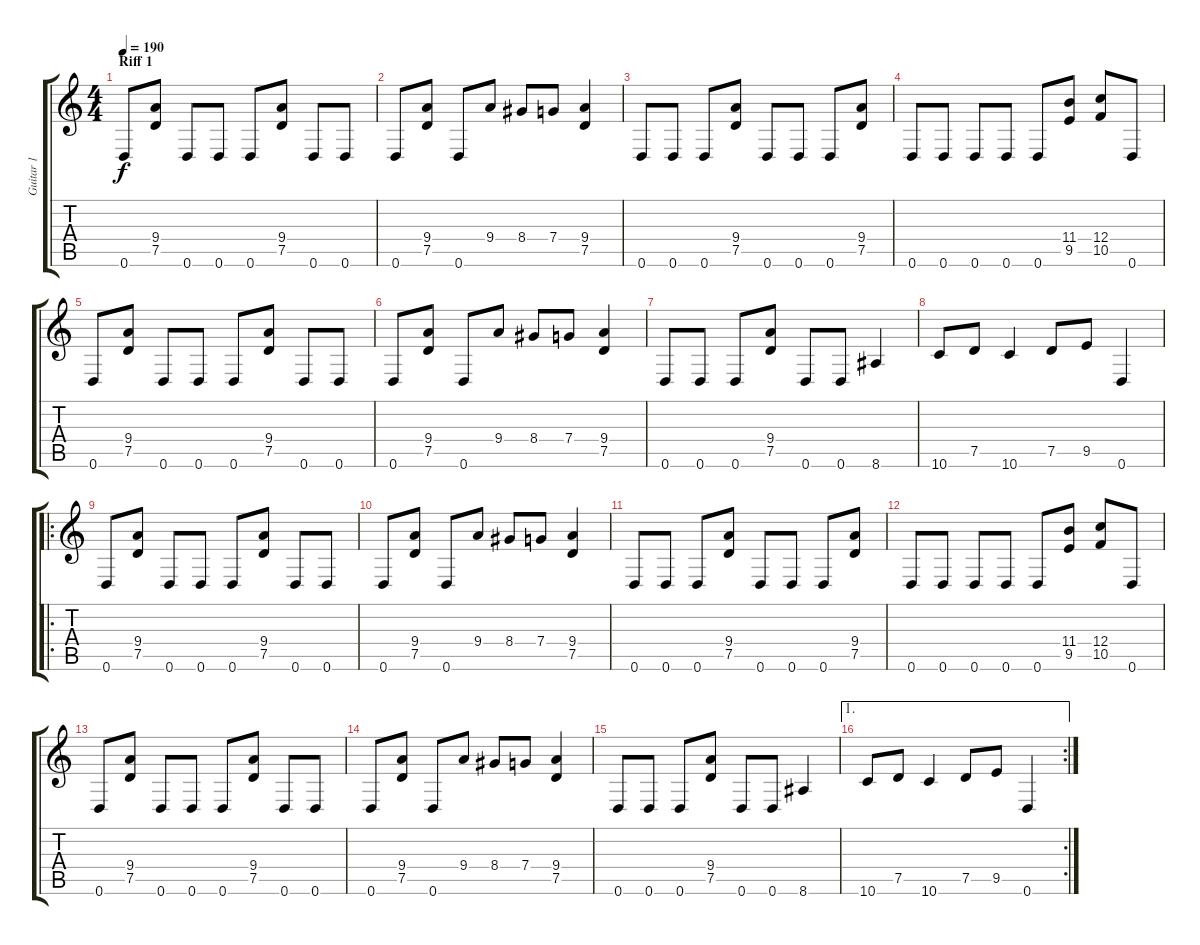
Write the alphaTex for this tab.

\track ("Guitar 1" "Guitar 1") {instrument distortionguitar}
\staff {score tabs}
\tuning (D4 A3 F3 C3 G2 D2) {hide}
\ts (4 4)
\section ("" "Riff 1")
\tempo 190
\clef g2
\ks c
0.6.8{dy f instrument distortionguitar} (9.4 7.5).8 0.6.8 0.6.8 0.6.8 (9.4 7.5).8 0.6.8 0.6.8 |
0.6.8 (9.4 7.5).8 0.6.8 9.4.8 8.4.8 7.4.8 (9.4 7.5).4 |
0.6.8 0.6.8 0.6.8 (9.4 7.5).8 0.6.8 0.6.8 0.6.8 (9.4 7.5).8 |
0.6.8 0.6.8 0.6.8 0.6.8 0.6.8 (11.4 9.5).8 (12.4 10.5).8 0.6.8 |
0.6.8 (9.4 7.5).8 0.6.8 0.6.8 0.6.8 (9.4 7.5).8 0.6.8 0.6.8 |
0.6.8 (9.4 7.5).8 0.6.8 9.4.8 8.4.8 7.4.8 (9.4 7.5).4 |
0.6.8 0.6.8 0.6.8 (9.4 7.5).8 0.6.8 0.6.8 8.6.4 |
10.6.8 7.5.8 10.6.4 7.5.8 9.5.8 0.6.4 |
\ro
0.6.8 (9.4 7.5).8 0.6.8 0.6.8 0.6.8 (9.4 7.5).8 0.6.8 0.6.8 |
0.6.8 (9.4 7.5).8 0.6.8 9.4.8 8.4.8 7.4.8 (9.4 7.5).4 |
0.6.8 0.6.8 0.6.8 (9.4 7.5).8 0.6.8 0.6.8 0.6.8 (9.4 7.5).8 |
0.6.8 0.6.8 0.6.8 0.6.8 0.6.8 (11.4 9.5).8 (12.4 10.5).8 0.6.8 |
0.6.8 (9.4 7.5).8 0.6.8 0.6.8 0.6.8 (9.4 7.5).8 0.6.8 0.6.8 |
0.6.8 (9.4 7.5).8 0.6.8 9.4.8 8.4.8 7.4.8 (9.4 7.5).4 |
0.6.8 0.6.8 0.6.8 (9.4 7.5).8 0.6.8 0.6.8 8.6.4 |
\ae 1
\rc 2
10.6.8 7.5.8 10.6.4 7.5.8 9.5.8 0.6.4
